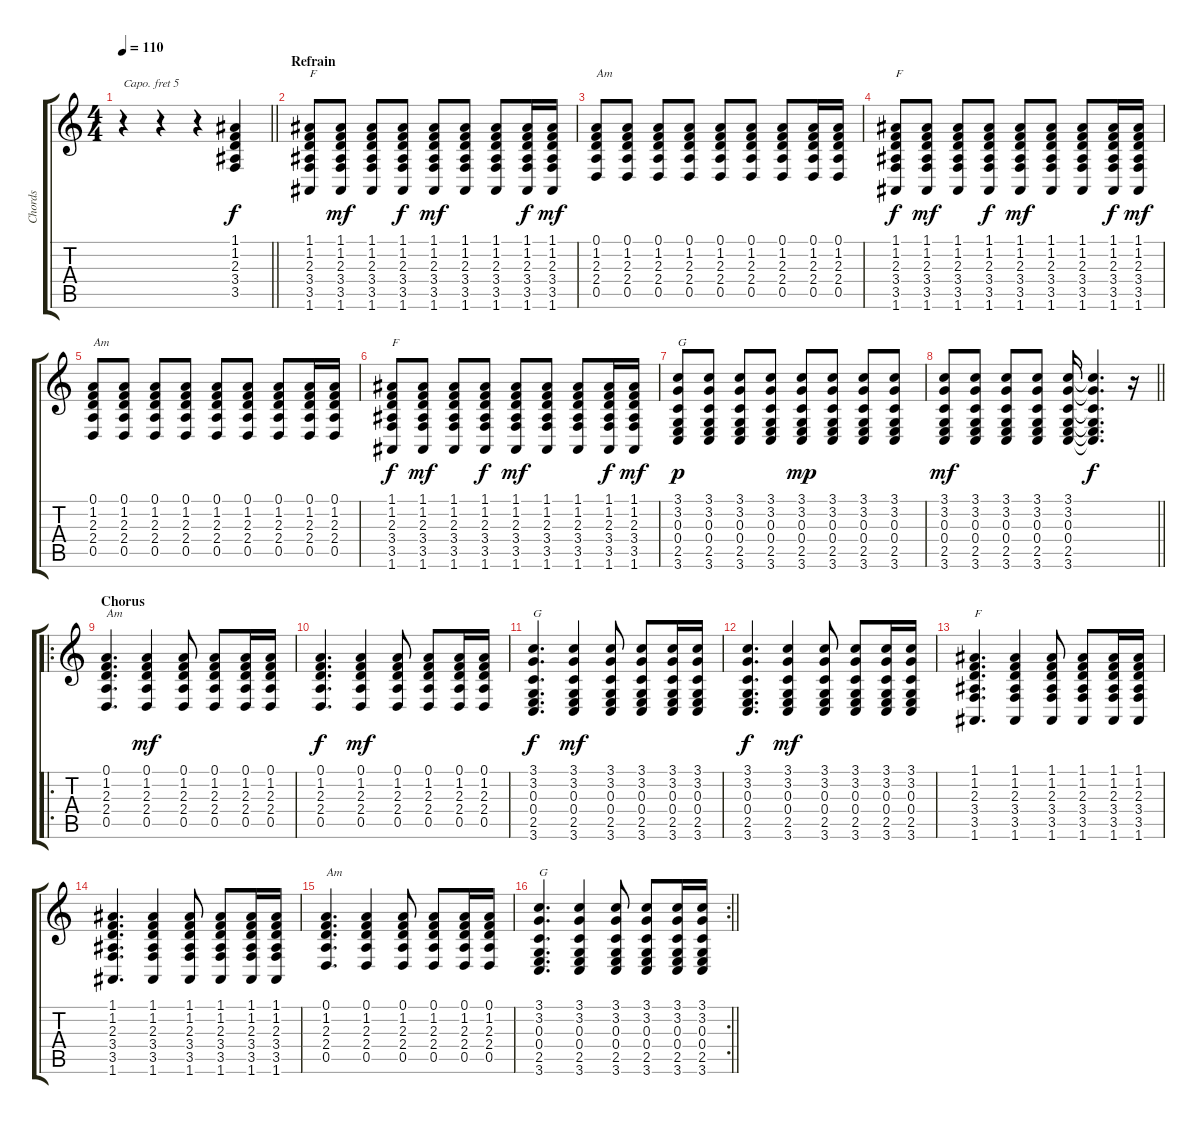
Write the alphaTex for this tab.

\track ("Chords" "Chords") {instrument acousticgrandpiano}
\staff {score tabs}
\capo 5
\tuning (E4 B3 G3 D3 A2 E2) {hide}
\ts (4 4)
\tempo 110
\clef g2
\barLineRight lightlight
\ks c
r.4{dy f} r.4 r.4 (1.1{t} 1.2{t} 2.3{t} 3.4{t} 3.5{t}).4 |
\section ("" "Refrain")
(1.1 1.2 2.3 3.4 3.5 1.6).8{txt "F"} (1.1 1.2 2.3 3.4 3.5 1.6).8{dy mf} (1.1 1.2 2.3 3.4 3.5 1.6).8 (1.1 1.2 2.3 3.4 3.5 1.6).8{dy f} (1.1 1.2 2.3 3.4 3.5 1.6).8{dy mf} (1.1 1.2 2.3 3.4 3.5 1.6).8 (1.1 1.2 2.3 3.4 3.5 1.6).8 (1.1 1.2 2.3 3.4 3.5 1.6).16{dy f} (1.1 1.2 2.3 3.4 3.5 1.6).16{dy mf} |
(0.1 1.2 2.3 2.4 0.5).8{txt "Am"} (0.1 1.2 2.3 2.4 0.5).8 (0.1 1.2 2.3 2.4 0.5).8 (0.1 1.2 2.3 2.4 0.5).8 (0.1 1.2 2.3 2.4 0.5).8 (0.1 1.2 2.3 2.4 0.5).8 (0.1 1.2 2.3 2.4 0.5).8 (0.1 1.2 2.3 2.4 0.5).16 (0.1 1.2 2.3 2.4 0.5).16 |
(1.1 1.2 2.3 3.4 3.5 1.6).8{txt "F" dy f} (1.1 1.2 2.3 3.4 3.5 1.6).8{dy mf} (1.1 1.2 2.3 3.4 3.5 1.6).8 (1.1 1.2 2.3 3.4 3.5 1.6).8{dy f} (1.1 1.2 2.3 3.4 3.5 1.6).8{dy mf} (1.1 1.2 2.3 3.4 3.5 1.6).8 (1.1 1.2 2.3 3.4 3.5 1.6).8 (1.1 1.2 2.3 3.4 3.5 1.6).16{dy f} (1.1 1.2 2.3 3.4 3.5 1.6).16{dy mf} |
(0.1 1.2 2.3 2.4 0.5).8{txt "Am"} (0.1 1.2 2.3 2.4 0.5).8 (0.1 1.2 2.3 2.4 0.5).8 (0.1 1.2 2.3 2.4 0.5).8 (0.1 1.2 2.3 2.4 0.5).8 (0.1 1.2 2.3 2.4 0.5).8 (0.1 1.2 2.3 2.4 0.5).8 (0.1 1.2 2.3 2.4 0.5).16 (0.1 1.2 2.3 2.4 0.5).16 |
(1.1 1.2 2.3 3.4 3.5 1.6).8{txt "F" dy f} (1.1 1.2 2.3 3.4 3.5 1.6).8{dy mf} (1.1 1.2 2.3 3.4 3.5 1.6).8 (1.1 1.2 2.3 3.4 3.5 1.6).8{dy f} (1.1 1.2 2.3 3.4 3.5 1.6).8{dy mf} (1.1 1.2 2.3 3.4 3.5 1.6).8 (1.1 1.2 2.3 3.4 3.5 1.6).8 (1.1 1.2 2.3 3.4 3.5 1.6).16{dy f} (1.1 1.2 2.3 3.4 3.5 1.6).16{dy mf} |
(3.1 3.2 0.3 0.4 2.5 3.6).8{txt "G" dy p} (3.1 3.2 0.3 0.4 2.5 3.6).8 (3.1 3.2 0.3 0.4 2.5 3.6).8 (3.1 3.2 0.3 0.4 2.5 3.6).8 (3.1 3.2 0.3 0.4 2.5 3.6).8{dy mp} (3.1 3.2 0.3 0.4 2.5 3.6).8 (3.1 3.2 0.3 0.4 2.5 3.6).8 (3.1 3.2 0.3 0.4 2.5 3.6).8 |
\barLineRight lightlight
(3.1 3.2 0.3 0.4 2.5 3.6).8{dy mf} (3.1 3.2 0.3 0.4 2.5 3.6).8 (3.1 3.2 0.3 0.4 2.5 3.6).8 (3.1 3.2 0.3 0.4 2.5 3.6).8 (3.1 3.2 0.3 0.4 2.5 3.6).16 (3.1{t} 3.2{t} 0.3{t} 0.4{t} 2.5{t} 3.6{t}).4{d dy f} r.16 |
\ro
\section ("" "Chorus")
(0.1 1.2 2.3 2.4 0.5).4{d txt "Am"} (0.1 1.2 2.3 2.4 0.5).4{dy mf} (0.1 1.2 2.3 2.4 0.5).8 (0.1 1.2 2.3 2.4 0.5).8 (0.1 1.2 2.3 2.4 0.5).16 (0.1 1.2 2.3 2.4 0.5).16 |
(0.1 1.2 2.3 2.4 0.5).4{d dy f} (0.1 1.2 2.3 2.4 0.5).4{dy mf} (0.1 1.2 2.3 2.4 0.5).8 (0.1 1.2 2.3 2.4 0.5).8 (0.1 1.2 2.3 2.4 0.5).16 (0.1 1.2 2.3 2.4 0.5).16 |
(3.1 3.2 0.3 0.4 2.5 3.6).4{d txt "G" dy f} (3.1 3.2 0.3 0.4 2.5 3.6).4{dy mf} (3.1 3.2 0.3 0.4 2.5 3.6).8 (3.1 3.2 0.3 0.4 2.5 3.6).8 (3.1 3.2 0.3 0.4 2.5 3.6).16 (3.1 3.2 0.3 0.4 2.5 3.6).16 |
(3.1 3.2 0.3 0.4 2.5 3.6).4{d dy f} (3.1 3.2 0.3 0.4 2.5 3.6).4{dy mf} (3.1 3.2 0.3 0.4 2.5 3.6).8 (3.1 3.2 0.3 0.4 2.5 3.6).8 (3.1 3.2 0.3 0.4 2.5 3.6).16 (3.1 3.2 0.3 0.4 2.5 3.6).16 |
(1.1 1.2 2.3 3.4 3.5 1.6).4{d txt "F"} (1.1 1.2 2.3 3.4 3.5 1.6).4 (1.1 1.2 2.3 3.4 3.5 1.6).8 (1.1 1.2 2.3 3.4 3.5 1.6).8 (1.1 1.2 2.3 3.4 3.5 1.6).16 (1.1 1.2 2.3 3.4 3.5 1.6).16 |
(1.1 1.2 2.3 3.4 3.5 1.6).4{d} (1.1 1.2 2.3 3.4 3.5 1.6).4 (1.1 1.2 2.3 3.4 3.5 1.6).8 (1.1 1.2 2.3 3.4 3.5 1.6).8 (1.1 1.2 2.3 3.4 3.5 1.6).16 (1.1 1.2 2.3 3.4 3.5 1.6).16 |
(0.1 1.2 2.3 2.4 0.5).4{d txt "Am"} (0.1 1.2 2.3 2.4 0.5).4 (0.1 1.2 2.3 2.4 0.5).8 (0.1 1.2 2.3 2.4 0.5).8 (0.1 1.2 2.3 2.4 0.5).16 (0.1 1.2 2.3 2.4 0.5).16 |
\rc 2
\barLineRight lightlight
(3.1 3.2 0.3 0.4 2.5 3.6).4{d txt "G"} (3.1 3.2 0.3 0.4 2.5 3.6).4 (3.1 3.2 0.3 0.4 2.5 3.6).8 (3.1 3.2 0.3 0.4 2.5 3.6).8 (3.1 3.2 0.3 0.4 2.5 3.6).16 (3.1 3.2 0.3 0.4 2.5 3.6).16
